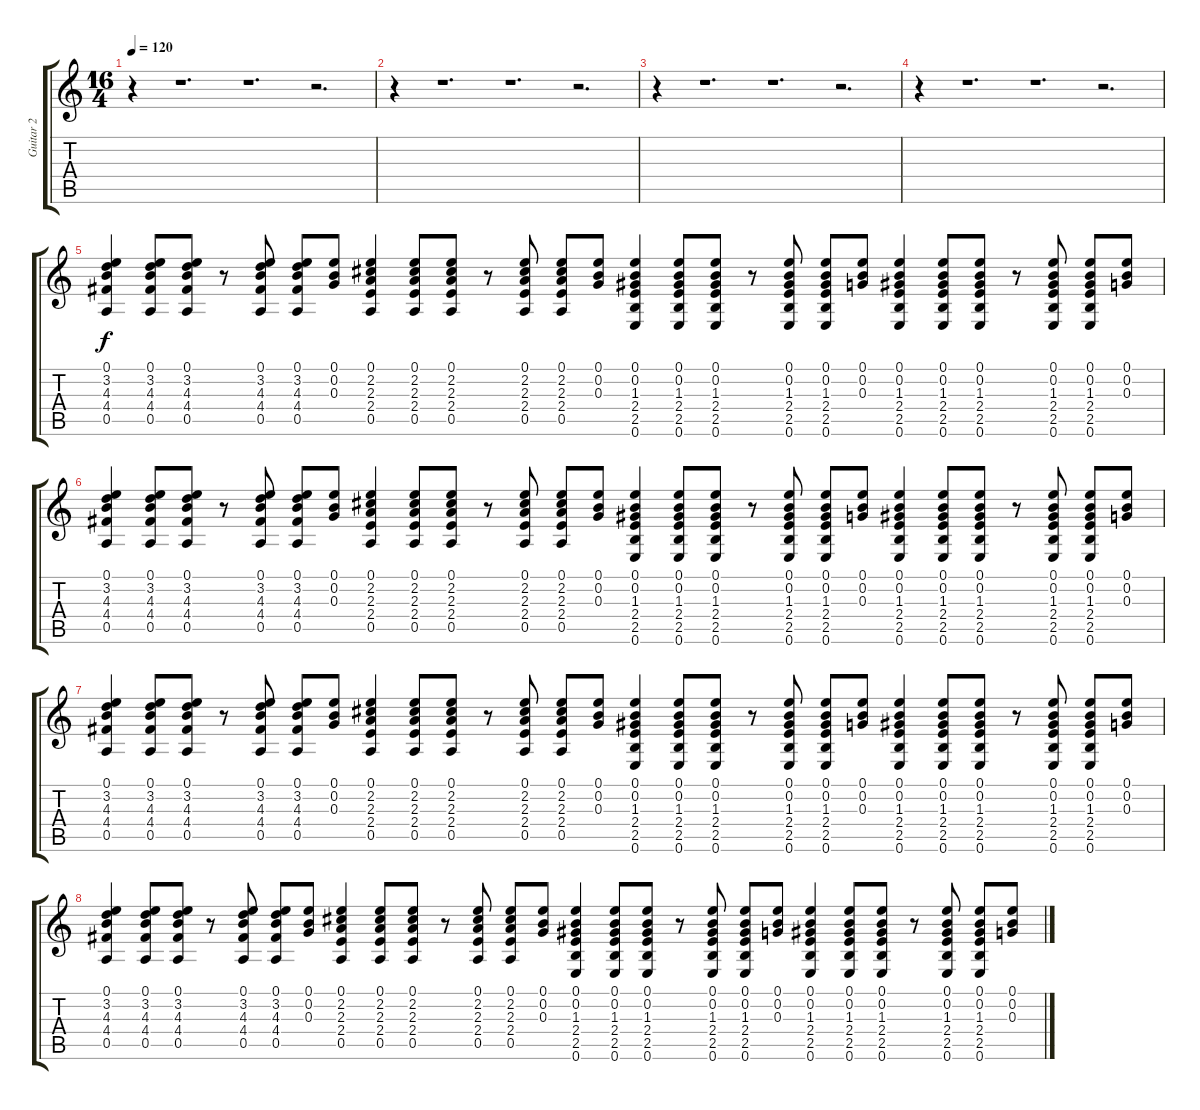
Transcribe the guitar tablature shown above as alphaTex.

\track ("Guitar 2" "Guitar 2") {instrument acousticguitarsteel}
\staff {score tabs}
\tuning (E4 B3 G3 D3 A2 E2) {hide}
\ts (16 4)
\tempo 120
\clef g2
\ks c
r.4{dy f instrument acousticguitarsteel} r.1{d} r.1{d} r.2{d} |
r.4 r.1{d} r.1{d} r.2{d} |
r.4 r.1{d} r.1{d} r.2{d} |
r.4 r.1{d} r.1{d} r.2{d} |
(0.1 3.2 4.3 4.4 0.5).4 (0.1 3.2 4.3 4.4 0.5).8 (0.1 3.2 4.3 4.4 0.5).8 r.8 (0.1 3.2 4.3 4.4 0.5).8 (0.1 3.2 4.3 4.4 0.5).8 (0.1 0.2 0.3).8 (0.1 2.2 2.3 2.4 0.5).4 (0.1 2.2 2.3 2.4 0.5).8 (0.1 2.2 2.3 2.4 0.5).8 r.8 (0.1 2.2 2.3 2.4 0.5).8 (0.1 2.2 2.3 2.4 0.5).8 (0.1 0.2 0.3).8 (0.1 0.2 1.3 2.4 2.5 0.6).4 (0.1 0.2 1.3 2.4 2.5 0.6).8 (0.1 0.2 1.3 2.4 2.5 0.6).8 r.8 (0.1 0.2 1.3 2.4 2.5 0.6).8 (0.1 0.2 1.3 2.4 2.5 0.6).8 (0.1 0.2 0.3).8 (0.1 0.2 1.3 2.4 2.5 0.6).4 (0.1 0.2 1.3 2.4 2.5 0.6).8 (0.1 0.2 1.3 2.4 2.5 0.6).8 r.8 (0.1 0.2 1.3 2.4 2.5 0.6).8 (0.1 0.2 1.3 2.4 2.5 0.6).8 (0.1 0.2 0.3).8 |
(0.1 3.2 4.3 4.4 0.5).4 (0.1 3.2 4.3 4.4 0.5).8 (0.1 3.2 4.3 4.4 0.5).8 r.8 (0.1 3.2 4.3 4.4 0.5).8 (0.1 3.2 4.3 4.4 0.5).8 (0.1 0.2 0.3).8 (0.1 2.2 2.3 2.4 0.5).4 (0.1 2.2 2.3 2.4 0.5).8 (0.1 2.2 2.3 2.4 0.5).8 r.8 (0.1 2.2 2.3 2.4 0.5).8 (0.1 2.2 2.3 2.4 0.5).8 (0.1 0.2 0.3).8 (0.1 0.2 1.3 2.4 2.5 0.6).4 (0.1 0.2 1.3 2.4 2.5 0.6).8 (0.1 0.2 1.3 2.4 2.5 0.6).8 r.8 (0.1 0.2 1.3 2.4 2.5 0.6).8 (0.1 0.2 1.3 2.4 2.5 0.6).8 (0.1 0.2 0.3).8 (0.1 0.2 1.3 2.4 2.5 0.6).4 (0.1 0.2 1.3 2.4 2.5 0.6).8 (0.1 0.2 1.3 2.4 2.5 0.6).8 r.8 (0.1 0.2 1.3 2.4 2.5 0.6).8 (0.1 0.2 1.3 2.4 2.5 0.6).8 (0.1 0.2 0.3).8 |
(0.1 3.2 4.3 4.4 0.5).4 (0.1 3.2 4.3 4.4 0.5).8 (0.1 3.2 4.3 4.4 0.5).8 r.8 (0.1 3.2 4.3 4.4 0.5).8 (0.1 3.2 4.3 4.4 0.5).8 (0.1 0.2 0.3).8 (0.1 2.2 2.3 2.4 0.5).4 (0.1 2.2 2.3 2.4 0.5).8 (0.1 2.2 2.3 2.4 0.5).8 r.8 (0.1 2.2 2.3 2.4 0.5).8 (0.1 2.2 2.3 2.4 0.5).8 (0.1 0.2 0.3).8 (0.1 0.2 1.3 2.4 2.5 0.6).4 (0.1 0.2 1.3 2.4 2.5 0.6).8 (0.1 0.2 1.3 2.4 2.5 0.6).8 r.8 (0.1 0.2 1.3 2.4 2.5 0.6).8 (0.1 0.2 1.3 2.4 2.5 0.6).8 (0.1 0.2 0.3).8 (0.1 0.2 1.3 2.4 2.5 0.6).4 (0.1 0.2 1.3 2.4 2.5 0.6).8 (0.1 0.2 1.3 2.4 2.5 0.6).8 r.8 (0.1 0.2 1.3 2.4 2.5 0.6).8 (0.1 0.2 1.3 2.4 2.5 0.6).8 (0.1 0.2 0.3).8 |
(0.1 3.2 4.3 4.4 0.5).4 (0.1 3.2 4.3 4.4 0.5).8 (0.1 3.2 4.3 4.4 0.5).8 r.8 (0.1 3.2 4.3 4.4 0.5).8 (0.1 3.2 4.3 4.4 0.5).8 (0.1 0.2 0.3).8 (0.1 2.2 2.3 2.4 0.5).4 (0.1 2.2 2.3 2.4 0.5).8 (0.1 2.2 2.3 2.4 0.5).8 r.8 (0.1 2.2 2.3 2.4 0.5).8 (0.1 2.2 2.3 2.4 0.5).8 (0.1 0.2 0.3).8 (0.1 0.2 1.3 2.4 2.5 0.6).4 (0.1 0.2 1.3 2.4 2.5 0.6).8 (0.1 0.2 1.3 2.4 2.5 0.6).8 r.8 (0.1 0.2 1.3 2.4 2.5 0.6).8 (0.1 0.2 1.3 2.4 2.5 0.6).8 (0.1 0.2 0.3).8 (0.1 0.2 1.3 2.4 2.5 0.6).4 (0.1 0.2 1.3 2.4 2.5 0.6).8 (0.1 0.2 1.3 2.4 2.5 0.6).8 r.8 (0.1 0.2 1.3 2.4 2.5 0.6).8 (0.1 0.2 1.3 2.4 2.5 0.6).8 (0.1 0.2 0.3).8
